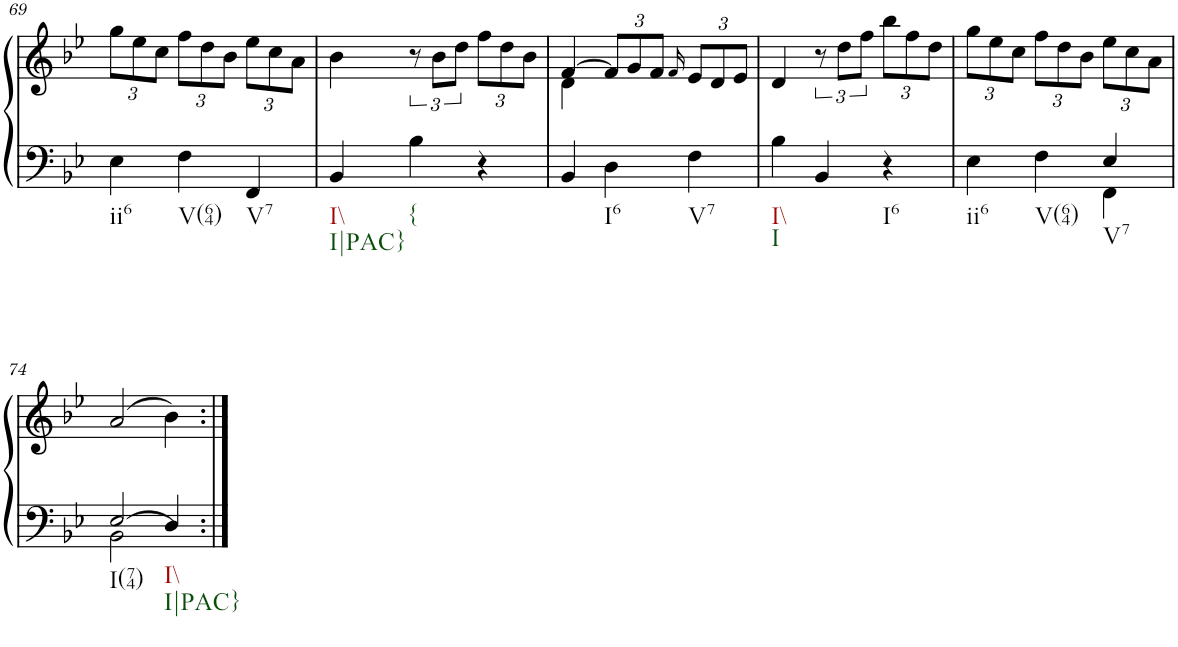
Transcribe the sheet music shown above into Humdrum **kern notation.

**kern	**kern
*part1	*part1
*staff2	*staff1
*I"Piano	*
*I'Pno.	*
!!LO:PB:g=z
*clefF4	*clefG2
*k[b-e-]	*k[b-e-]
*M3/4	*M3/4
*	*Xbrackettup
=69	=69
!LO:TX:b:t=ii6	!
4E-\	12gg\L
.	12ee-\
.	12cc\J
!LO:TX:b:t=V(64)	!
4F\	12ff\L
.	12dd\
.	12b-\J
!LO:TX:b:t=V7	!
4FF/	12ee-\L
.	12cc\
.	12a\J
=70	=70
!LO:TX:b:t=I\\	!
!LO:TX:b:t=I|PAC}	!
4BB-/	4b-\
*	*brackettup
!LO:TX:b:t={	!
4B-\	12r
.	12b-\L
.	12dd\J
*	*Xbrackettup
4r	12ff\L
.	12dd\
.	12b-\J
=71	=71
*	*^
4BB-/	[4f/	4d\
!LO:TX:b:t=I6	!	!
4D\	12f/L]	2ryy
.	12g/	.
.	12f/J	.
.	16qf/	.
!LO:TX:b:t=V7	!	!
4F\	12e-/L	.
.	12d/	.
.	12e-/J	.
*	*v	*v
=72	=72
!LO:TX:b:t=I\\	!
!LO:TX:b:t=I	!
4B-\	4d/
*	*brackettup
4BB-/	12r
.	12dd\L
.	12ff\J
*	*Xbrackettup
!LO:TX:b:t=I6	!
4r	12bb-\L
.	12ff\
.	12dd\J
=73	=73
*^	*
!LO:TX:b:t=ii6	!	!
4E-\	2ryy	12gg\L
.	.	12ee-\
.	.	12cc\J
!LO:TX:b:t=V(64)	!	!
4F\	.	12ff\L
.	.	12dd\
.	.	12b-\J
!LO:TX:b:t=V7	!	!
4E-/	4FF\	12ee-\L
.	.	12cc\
.	.	12a\J
!!LO:LB:g=z
=74	=74	=74
!LO:TX:b:t=I(74)	!	!
2E-/	2BB-\	(2a/
!LO:TX:b:t=I\\	!	!
!LO:TX:b:t=I|PAC}	!	!
4D/	4ryy	4b-\)
*v	*v	*
=:|!	=:|!
*-	*-
